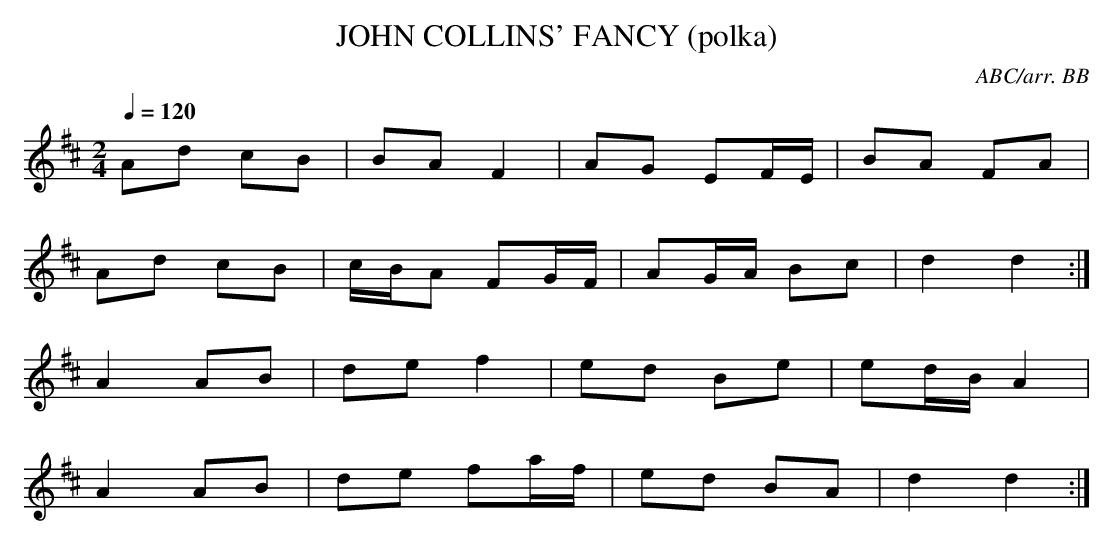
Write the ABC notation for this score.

X:1
T:JOHN COLLINS' FANCY (polka)
C:ABC/arr. BB
Q:1/4=120
L:1/8
M:2/4
K:D
Ad cB|BA F2|AG EF/E/|BA FA |
Ad cB|c/B/A FG/F/|AG/A/ Bc|d2 d2 :|
A2 AB|de f2|ed Be|ed/B/ A2|
A2 AB|de fa/f/|ed BA|d2 d2 :|
